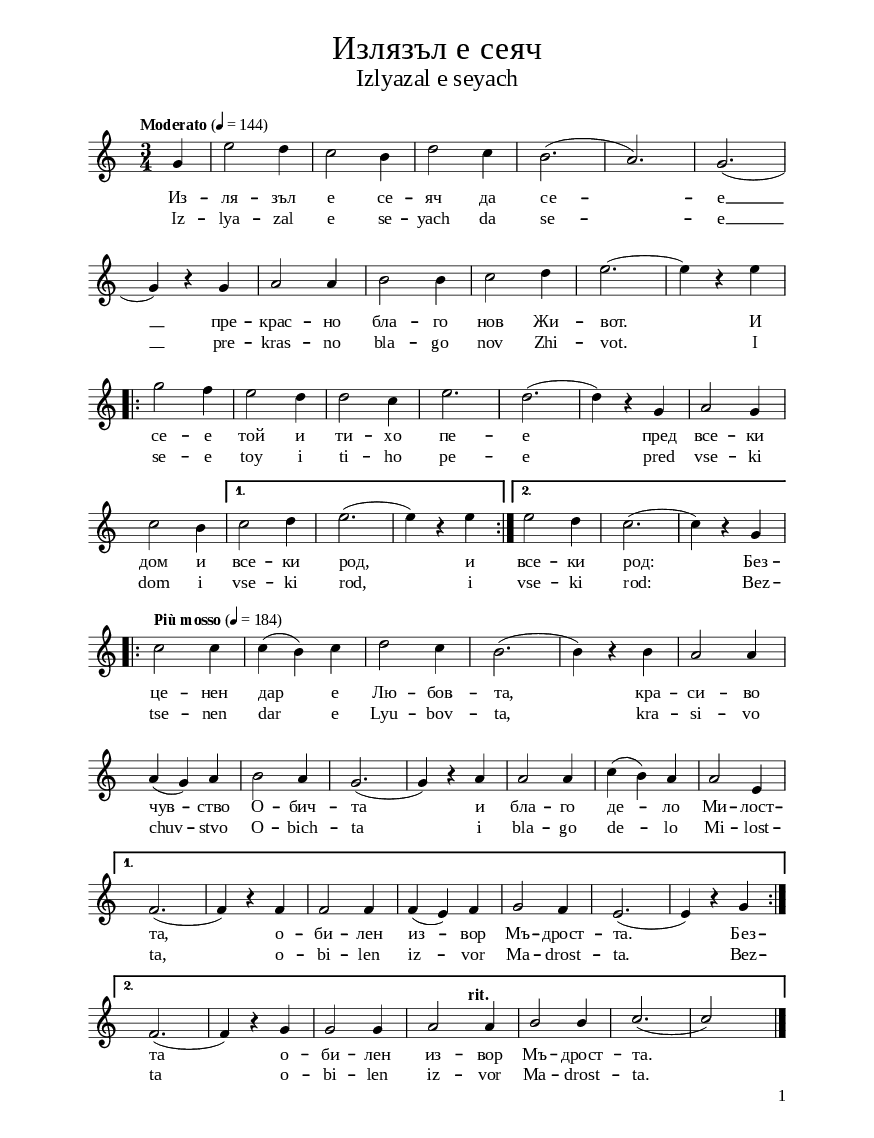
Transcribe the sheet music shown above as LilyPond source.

\version "2.24.0"

% include paper part and global functions
\include "include/globals.ily"

"rightBraces018" = \markup {
  \column {
    % repeat braces
    \translate #'(0 . -5.6 )
    \right-brace #18

    \translate #'(0 . -12.4 )
    \right-brace #18

    \translate #'(0 . -13 )
    \right-brace #45



  }
  \column {
    % repeat numbers
    \translate #'(0 . -6.2 )
    2

    \translate #'(0 . -14.2 )
    2

    \translate #'(0 . -14.5 )
    2

  
  }
}

\bookpart {
  \include "include/bookpart-paper.ily"
  \score {
    \include "include/score-layout.ily"

    \new Voice \absolute  {
      \clef treble
      \key c \major
      \time 3/4
      \tempoFunc "Moderato" 4 "144"

      \partial 4 g'4| e''2 d''4| c''2 b'4|d''2 c''4| b'2. (|a'2.) g'2. (| \break

      g'4 ) r4 g'4 | a'2 a'4 | b'2 b'4 | c''2 d''4 | e''2.~ e''4 r4 e'' | \break

      \repeat volta 2 {
        g''2 f''4 | e''2 d''4 | d''2 c''4 | e''2.| d''2. ( |d''4) r4 g'4| a'2 g'4| \break

        c''2 b'4 |
      }
      \alternative {
        {  c''2 d''4| e''2. (| e''4 ) r4  e''4| }
        { e''2 d''4 | c''2. (| c''4 )  r4 g'4  | \bar "||" \break }
      }

      \repeat volta 2 {
        \tempoFunc "Più mosso" 4 "184"
        \bar ".|:-|" c''2 c''4 | c''4 ( b'4 ) c''4 | d''2 c''4 | b'2. (| b'4 ) r4 b'4 | a'2 a'4 | \break
        a'4 ( g'4 ) a'4 | b'2 a'4 | g'2. ( | g'4 ) r4 a'4 | a'2 a'4 | c''4 ( b'4) a'4 | a'2 e'4 |  \break
      }
      \alternative {
        {  f'2. (|  f'4 )  r4 f'4 | f'2 f'4 | f'4 ( e'4 ) f'4 | g'2 f'4 |e'2. (| e'4 ) r4 g'4   \break }
        {
          f'2. (|  f'4 ) r4 g'4 | g'2 g'4 | a'2
          \override Score.RehearsalMark.outside-staff-priority = #599
          \mark\markup\normalsize\bold { "rit." } % places rit. below alternative bracket
          a'4 | \stemUp b'2 b'4 | c''2. ( | c''2 s4) | \bar "|." \pageBreak
        }
      }
    }

    \addlyrics {
      Из -- ля -- зъл е се -- яч да се -- е __
      пре -- крас -- но бла -- го нов Жи -- вот. И
      се -- е той и ти -- хо пе -- е пред все -- ки
      дом и все -- ки род, и все -- ки род: Без --
      це -- нен дар е Лю -- бов -- та, кра --  си -- во
      чув -- ство О -- бич -- та и бла -- го де -- ло Ми -- лост --
      та, о -- би -- лен из -- вор Мъ -- дрост -- та. Без --
      та о -- би -- лен из -- вор Мъ -- дрост -- та.
    }

    \addlyrics {
      Iz -- lya -- zal e se -- yach da se -- e __
      pre -- kras -- no bla -- go nov Zhi -- vot. I
      se -- e toy i ti -- ho pe -- e pred vse -- ki
      dom i vse -- ki rod, i vse -- ki rod: Bez --
      tse -- nen dar e Lyu -- bov -- ta, kra --  si -- vo
      chuv -- stvo O -- bich -- ta i bla -- go de -- lo Mi -- lost --
      ta, o -- bi -- len iz -- vor Ma -- drost -- ta. Bez --
      ta o -- bi -- len iz -- vor Ma -- drost -- ta.
    }


    \header {
      title = \titleFunc "Излязъл е сеяч" "Izlyazal e seyach"
    }

    \midi{}

  } % score


  \markup \fontsize #bgCoupletFontSize {
    \hspace #1
    \override #`(baseline-skip . ,bgCoupletBaselineSkip) % affects space between column lines
    \column {

      \line { 2. И който чуе, в миг потръпва }
      \line {   "   " от тоя благ и мил напев; }
      \line {   "   " и просиява, и възкръсва, }
      \line {   "   " и благославя тоз посев. }
      \line { " " }
      \line { "   " \italic {Припев: } }
      \line {  "   " Безценен дар е Любовта, }
      \line { "   " красиво чувство – Обичта }
      \line { "   " и благо дело – Милостта, }
      \line {  "   " обилен извор – Мъдростта.}

      \line { " " }
      \line { "   " \italic {Припев ...} }

      \line { " " }
      \line { 3. Любов Вселената облива, }
      \line {   "   " от обич грее всяка твар; }
      \line {   "   " живот в живота се прелива, }
      \line {   "   " тук няма вече млад и стар. }
      \line { " " }
      \line { "   " \italic {Припев ...} }
    }
    \"rightBraces018"

    \hspace #7
    \override #`(baseline-skip . ,bgCoupletBaselineSkip)
    \column {

      \line { 2. I koyto chue, v mig potrapva }
      \line {   "   " ot toya blag i mil napev; }
      \line {   "   " i prosiyava, i vazkrasva, }
      \line {   "   " i blagoslavya toz posev. }
      \line { " " }
      \line { "   " \italic {Refrain: } }
      \line {  "   " Beztsenen dar e Lyubovta, }
      \line { "   " krasivo chuvstvo – Obichta }
      \line { "   " i blago delo – Milostta, }
      \line {  "   " obilen izvor – Madrostta.}

      \line { " " }
      \line { "   " \italic {Refrain ...} }

      \line { " " }
      \line { 3. Lyubov Vselenata obliva, }
      \line {   "   " ot obich gree vsyaka tvar; }
      \line {   "   " zhivot v zhivota se preliva, }
      \line {   "   " tuk nyama veche mlad i star. }
      \line { " " }
      \line { "   " \italic {Refrain ...} }
    }
    \"rightBraces018"

  }

  \markup \empty-one

  % include foreign translation(s) of the song
  \version "2.24.0"

\markup \fill-line { \fontsize #deTitleFontSize "Der Sämann ist hinausgegangen" }
\markup \null
\markup \null
\markup \fontsize #deCoupletFontSize {
  \hspace #10
  \override #`(baseline-skip . ,deCoupletBaselineSkip)
  \column {
    \line { 1. Der Sämann ist hinausgegangen, }
    \line {   "   " um das wunderbare Gute zu säen: das neue Leben!}

    \line {   "   " Und er sät und singt leise }
    \line {   "   " vor jedem Haus und jeder Familie: }
    \line { " " }
    \line { "   " \italic { Refrain:}  }

    \line {  "  " Eine unschätzbare Gabe ist die Liebe [lyubovta], }
    \line {  "   "ein schönes Gefühl die Liebe [obichta]*, }
    \line {   "   " und ein gutes Werk die Barmherzigkeit, }
    \line {   "   " eine üppige Quelle die Weisheit. }
    \line { " " }
    \line { 2. Und wer dies hört, }
    \line {   "   "erschauert vor dieser guten, lieblichen Melodie; }
    \line {   "   " und erstrahlt und aufersteht }
    \line {   "   " und segnet diese Saat.}
 
    \line { " " }
     \line { "   " \italic { Refrain } ... }
    \line { " " }
    \line { 3. Die Liebe ergießt sich in den Kosmos, }
    \line {   "   " vor Liebe strahlt jedes Wesen, }
    \line {   "   " das Leben quillt über in das Leben; }
    \line {   "   " hier gibt es nicht mehr Jung noch Alt. }
    \line { " " }
    \line { "   " \italic { Refrain } ... }


  }

}


} % bookpart
